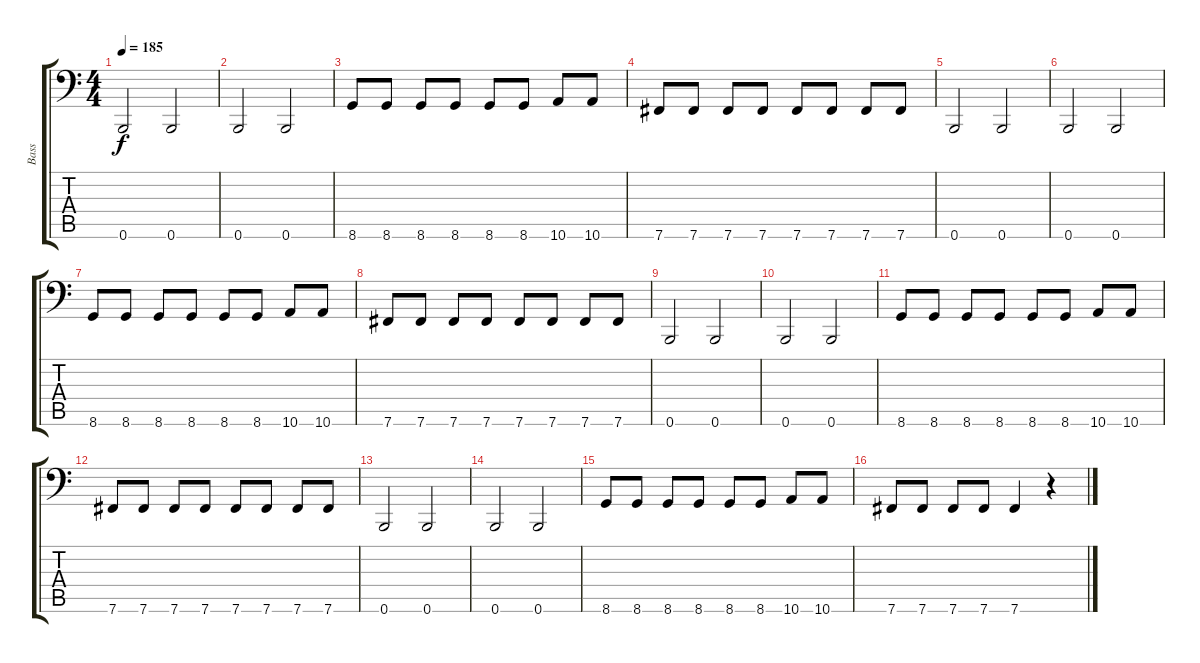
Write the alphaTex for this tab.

\track ("Bass" "Bass") {instrument electricbasspick}
\staff {score tabs}
\tuning (Db3 Ab2 E2 B1 Gb1 B0) {hide}
\ts (4 4)
\tempo 185
\clef f4
\ks c
0.6.2{dy f} 0.6.2 |
0.6.2 0.6.2 |
8.6.8 8.6.8 8.6.8 8.6.8 8.6.8 8.6.8 10.6.8 10.6.8 |
7.6.8 7.6.8 7.6.8 7.6.8 7.6.8 7.6.8 7.6.8 7.6.8 |
0.6.2 0.6.2 |
0.6.2 0.6.2 |
8.6.8 8.6.8 8.6.8 8.6.8 8.6.8 8.6.8 10.6.8 10.6.8 |
7.6.8 7.6.8 7.6.8 7.6.8 7.6.8 7.6.8 7.6.8 7.6.8 |
0.6.2 0.6.2 |
0.6.2 0.6.2 |
8.6.8 8.6.8 8.6.8 8.6.8 8.6.8 8.6.8 10.6.8 10.6.8 |
7.6.8 7.6.8 7.6.8 7.6.8 7.6.8 7.6.8 7.6.8 7.6.8 |
0.6.2 0.6.2 |
0.6.2 0.6.2 |
8.6.8 8.6.8 8.6.8 8.6.8 8.6.8 8.6.8 10.6.8 10.6.8 |
7.6.8 7.6.8 7.6.8 7.6.8 7.6.4 r.4
